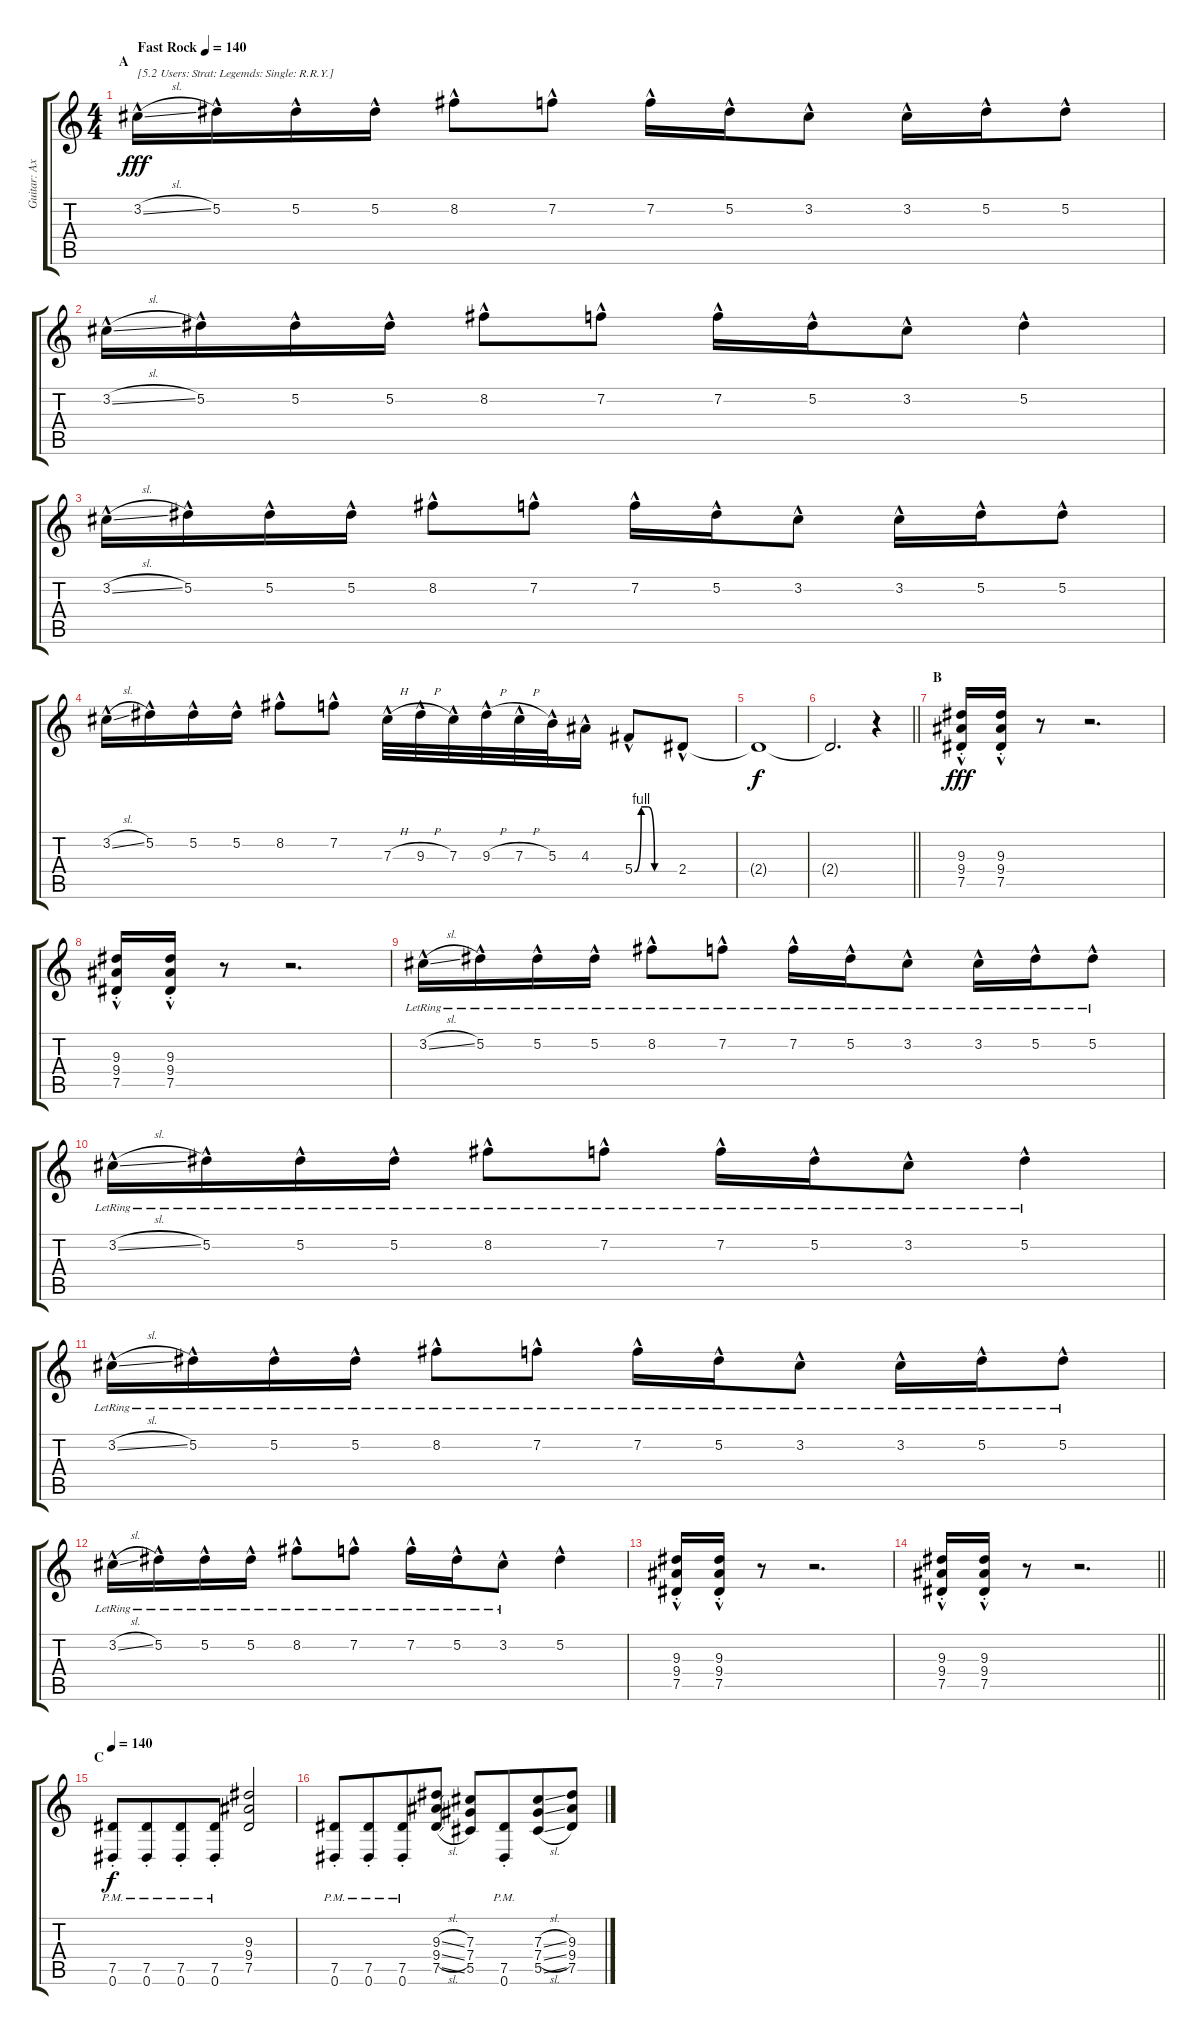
\track ("Guitar: Axel" "Guitar: Ax") {instrument overdrivenguitar}
\staff {score tabs}
\tuning (Eb4 Bb3 Gb3 Db3 Ab2 Eb2) {hide}
\ts (4 4)
\section ("" "A")
\tempo (140 "Fast Rock")
\tempo 70
\tempo (140 "Fast Rock")
\clef g2
\ks c
3.2{sl hac}.16{txt "[5.2 Users: Strat: Legemds: Single: R.R.Y.]" dy fff instrument overdrivenguitar} 5.2{hac}.16{beam merge} 5.2{hac}.16 5.2{hac}.16 8.2{hac}.8 7.2{hac}.8 7.2{hac}.16 5.2{hac}.16 3.2{hac}.8 3.2{hac}.16 5.2{hac}.16 5.2{hac}.8 |
3.2{sl hac}.16 5.2{hac}.16{beam merge} 5.2{hac}.16 5.2{hac}.16 8.2{hac}.8 7.2{hac}.8 7.2{hac}.16 5.2{hac}.16 3.2{hac}.8 5.2{hac}.4 |
3.2{sl hac}.16 5.2{hac}.16{beam merge} 5.2{hac}.16 5.2{hac}.16 8.2{hac}.8 7.2{hac}.8 7.2{hac}.16 5.2{hac}.16 3.2{hac}.8 3.2{hac}.16 5.2{hac}.16 5.2{hac}.8 |
3.2{sl hac}.16 5.2{hac}.16{beam merge} 5.2{hac}.16 5.2{hac}.16 8.2{hac}.8 7.2{hac}.8 7.3{h hac}.32 9.3{h hac}.32 7.3{hac}.32 9.3{h hac}.32 7.3{h hac}.32 5.3{hac}.32 4.3{hac}.16 5.4{be (custom 0 0 10 4 20 4 30 0 60 0) hac}.8 2.4{hac}.8{volume 0} |
2.4{t}.1{dy f} |
\barLineRight lightlight
2.4{t}.2{d} r.4{volume 13} |
\section ("" "B")
(9.3{hac st} 9.4{hac st} 7.5{hac st}).16{dy fff} (9.3{hac st} 9.4{hac st} 7.5{hac st}).16 r.8 r.2{d} |
(9.3{hac st} 9.4{hac st} 7.5{hac st}).16 (9.3{hac st} 9.4{hac st} 7.5{hac st}).16 r.8 r.2{d} |
3.2{sl hac lr}.16 5.2{hac lr}.16{beam merge} 5.2{hac lr}.16 5.2{hac lr}.16 8.2{hac lr}.8 7.2{hac lr}.8 7.2{hac lr}.16 5.2{hac lr}.16 3.2{hac lr}.8 3.2{hac lr}.16 5.2{hac lr}.16 5.2{hac lr}.8 |
3.2{sl hac lr}.16 5.2{hac lr}.16{beam merge} 5.2{hac lr}.16 5.2{hac lr}.16 8.2{hac lr}.8 7.2{hac lr}.8 7.2{hac lr}.16 5.2{hac lr}.16 3.2{hac lr}.8 5.2{hac lr}.4 |
3.2{sl hac lr}.16 5.2{hac lr}.16{beam merge} 5.2{hac lr}.16 5.2{hac lr}.16 8.2{hac lr}.8 7.2{hac lr}.8 7.2{hac lr}.16 5.2{hac lr}.16 3.2{hac lr}.8 3.2{hac lr}.16 5.2{hac lr}.16 5.2{hac lr}.8 |
3.2{sl hac lr}.16 5.2{hac lr}.16{beam merge} 5.2{hac lr}.16 5.2{hac lr}.16 8.2{hac lr}.8 7.2{hac lr}.8 7.2{hac lr}.16 5.2{hac lr}.16 3.2{hac lr}.8 5.2{hac}.4 |
(9.3{hac st} 9.4{hac st} 7.5{hac st}).16 (9.3{hac st} 9.4{hac st} 7.5{hac st}).16 r.8 r.2{d} |
\barLineRight lightlight
(9.3{hac st} 9.4{hac st} 7.5{hac st}).16 (9.3{hac st} 9.4{hac st} 7.5{hac st}).16 r.8 r.2{d} |
\section ("" "C")
\tempo 140
(7.5{pm st} 0.6{pm}).8{dy f} (7.5{pm st} 0.6{pm}).8{beam merge} (7.5{pm st} 0.6{pm}).8 (7.5{pm st} 0.6{pm}).8 (9.3 9.4 7.5).2 |
(7.5{pm st} 0.6{pm}).8 (7.5{pm st} 0.6{pm}).8{beam merge} (7.5{pm st} 0.6{pm}).8 (9.3{sl} 9.4{sl} 7.5{sl}).8 (7.3 7.4 5.5).8{beam merge} (7.5{pm st} 0.6{pm}).8{beam merge} (7.3{sl} 7.4{sl} 5.5{sl}).8 (9.3 9.4 7.5).8
